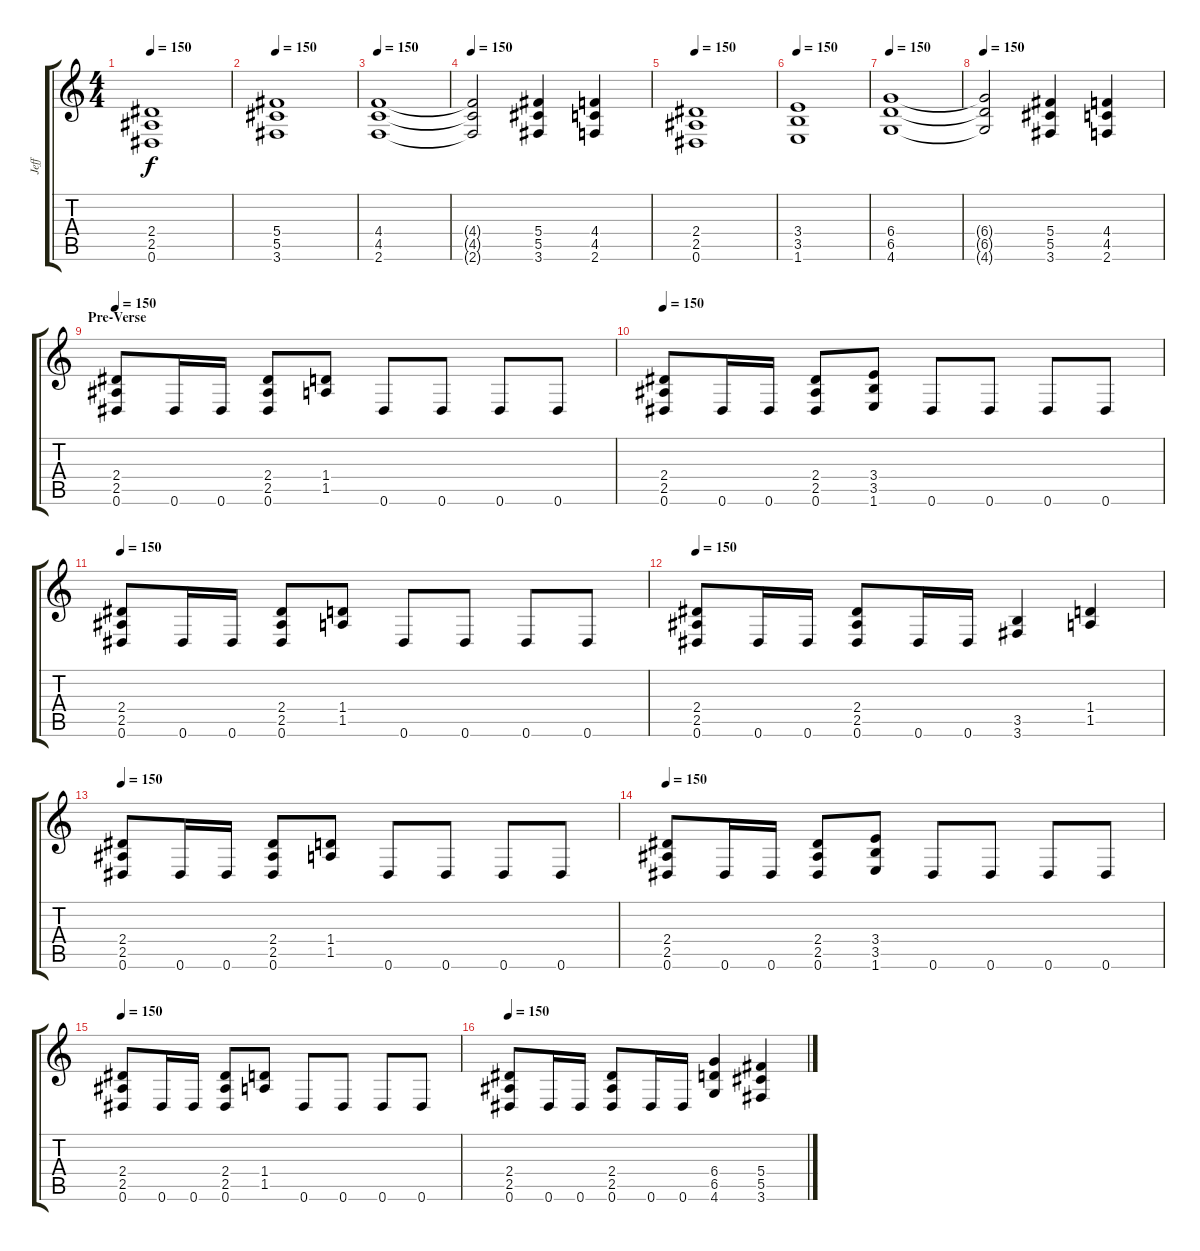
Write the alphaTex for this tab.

\track ("Jeff" "Jeff") {instrument distortionguitar}
\staff {score tabs}
\tuning (Eb4 Bb3 Gb3 Db3 Ab2 Eb2) {hide}
\ts (4 4)
\tempo 150
\clef g2
\ks c
(2.4 2.5 0.6).1{dy f} |
\tempo 150
(5.4 5.5 3.6).1 |
\tempo 150
(4.4 4.5 2.6).1 |
\tempo 150
(4.4{t} 4.5{t} 2.6{t}).2 (5.4 5.5 3.6).4 (4.4 4.5 2.6).4 |
\tempo 150
(2.4 2.5 0.6).1 |
\tempo 150
(3.4 3.5 1.6).1 |
\tempo 150
(6.4 6.5 4.6).1 |
\tempo 150
(6.4{t} 6.5{t} 4.6{t}).2 (5.4 5.5 3.6).4 (4.4 4.5 2.6).4 |
\section ("" "Pre-Verse")
\tempo 150
(2.4 2.5 0.6).8 0.6.16 0.6.16 (2.4 2.5 0.6).8 (1.4 1.5).8 0.6.8 0.6.8 0.6.8 0.6.8 |
\tempo 150
(2.4 2.5 0.6).8 0.6.16 0.6.16 (2.4 2.5 0.6).8 (3.4 3.5 1.6).8 0.6.8 0.6.8 0.6.8 0.6.8 |
\tempo 150
(2.4 2.5 0.6).8 0.6.16 0.6.16 (2.4 2.5 0.6).8 (1.4 1.5).8 0.6.8 0.6.8 0.6.8 0.6.8 |
\tempo 150
(2.4 2.5 0.6).8 0.6.16 0.6.16 (2.4 2.5 0.6).8 0.6.16 0.6.16 (3.5 3.6).4 (1.4 1.5).4 |
\tempo 150
(2.4 2.5 0.6).8 0.6.16 0.6.16 (2.4 2.5 0.6).8 (1.4 1.5).8 0.6.8 0.6.8 0.6.8 0.6.8 |
\tempo 150
(2.4 2.5 0.6).8 0.6.16 0.6.16 (2.4 2.5 0.6).8 (3.4 3.5 1.6).8 0.6.8 0.6.8 0.6.8 0.6.8 |
\tempo 150
(2.4 2.5 0.6).8 0.6.16 0.6.16 (2.4 2.5 0.6).8 (1.4 1.5).8 0.6.8 0.6.8 0.6.8 0.6.8 |
\tempo 150
(2.4 2.5 0.6).8 0.6.16 0.6.16 (2.4 2.5 0.6).8 0.6.16 0.6.16 (6.4 6.5 4.6).4 (5.4 5.5 3.6).4
